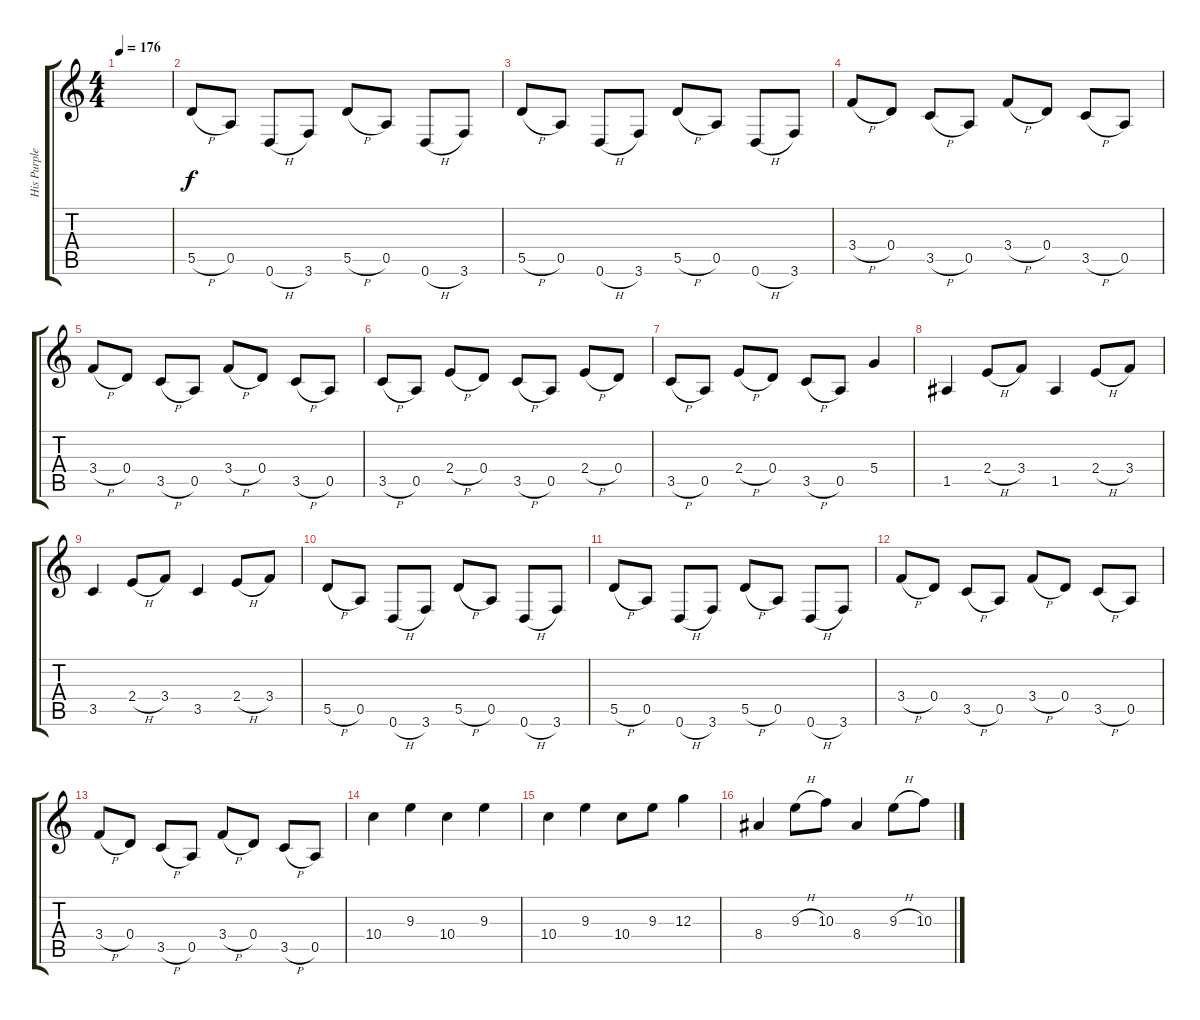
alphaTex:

\track ("His Purple Majesty" "His Purple") {instrument distortionguitar}
\staff {score tabs}
\tuning (E4 B3 G3 D3 A2 D2) {hide}
\ts (4 4)
\tempo 176
\clef g2
\ks c
|
5.5{h}.8 0.5.8 0.6{h}.8 3.6.8 5.5{h}.8 0.5.8 0.6{h}.8 3.6.8 |
5.5{h}.8 0.5.8 0.6{h}.8 3.6.8 5.5{h}.8 0.5.8 0.6{h}.8 3.6.8 |
3.4{h}.8 0.4.8 3.5{h}.8 0.5.8 3.4{h}.8 0.4.8 3.5{h}.8 0.5.8 |
3.4{h}.8 0.4.8 3.5{h}.8 0.5.8 3.4{h}.8 0.4.8 3.5{h}.8 0.5.8 |
3.5{h}.8 0.5.8 2.4{h}.8 0.4.8 3.5{h}.8 0.5.8 2.4{h}.8 0.4.8 |
3.5{h}.8 0.5.8 2.4{h}.8 0.4.8 3.5{h}.8 0.5.8 5.4.4 |
1.5.4 2.4{h}.8 3.4.8 1.5.4 2.4{h}.8 3.4.8 |
3.5.4 2.4{h}.8 3.4.8 3.5.4 2.4{h}.8 3.4.8 |
5.5{h}.8 0.5.8 0.6{h}.8 3.6.8 5.5{h}.8 0.5.8 0.6{h}.8 3.6.8 |
5.5{h}.8 0.5.8 0.6{h}.8 3.6.8 5.5{h}.8 0.5.8 0.6{h}.8 3.6.8 |
3.4{h}.8 0.4.8 3.5{h}.8 0.5.8 3.4{h}.8 0.4.8 3.5{h}.8 0.5.8 |
3.4{h}.8 0.4.8 3.5{h}.8 0.5.8 3.4{h}.8 0.4.8 3.5{h}.8 0.5.8 |
10.4.4 9.3.4 10.4.4 9.3.4 |
10.4.4 9.3.4 10.4.8 9.3.8 12.3.4 |
8.4.4 9.3{h}.8 10.3.8 8.4.4 9.3{h}.8 10.3.8
